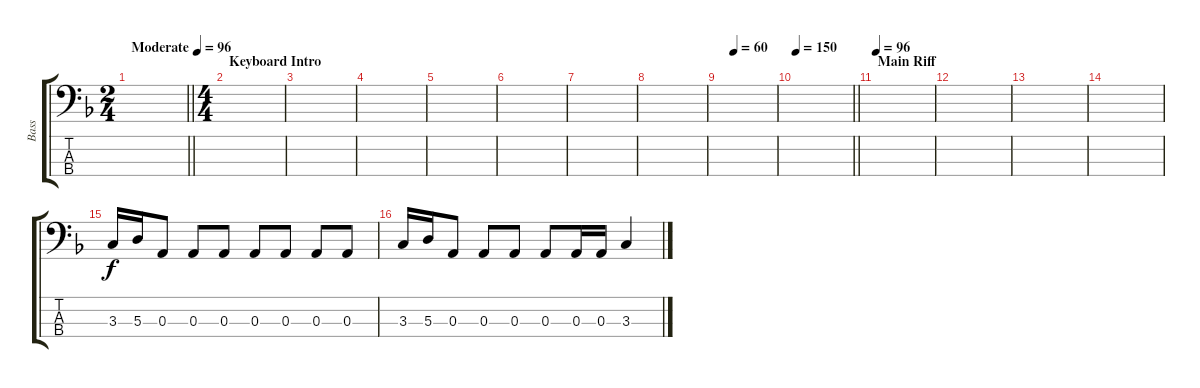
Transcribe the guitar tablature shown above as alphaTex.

\track ("Bass" "Bass") {instrument electricbassfinger}
\staff {score tabs}
\tuning (G2 D2 A1 E1) {hide}
\ts (2 4)
\tempo (96 "Moderate")
\clef f4
\barLineRight lightlight
\ks dminor
|
\ts (4 4)
\section ("" "Keyboard Intro")
|
|
|
|
|
|
|
\tempo (60 0.25)
|
\tempo 150
\barLineRight lightlight
|
\section ("" "Main Riff")
\tempo 96
|
|
|
|
3.3.16 5.3.16 0.3.8 0.3.8 0.3.8 0.3.8 0.3.8 0.3.8 0.3.8 |
3.3.16 5.3.16 0.3.8 0.3.8 0.3.8 0.3.8 0.3.16 0.3.16 3.3.4
